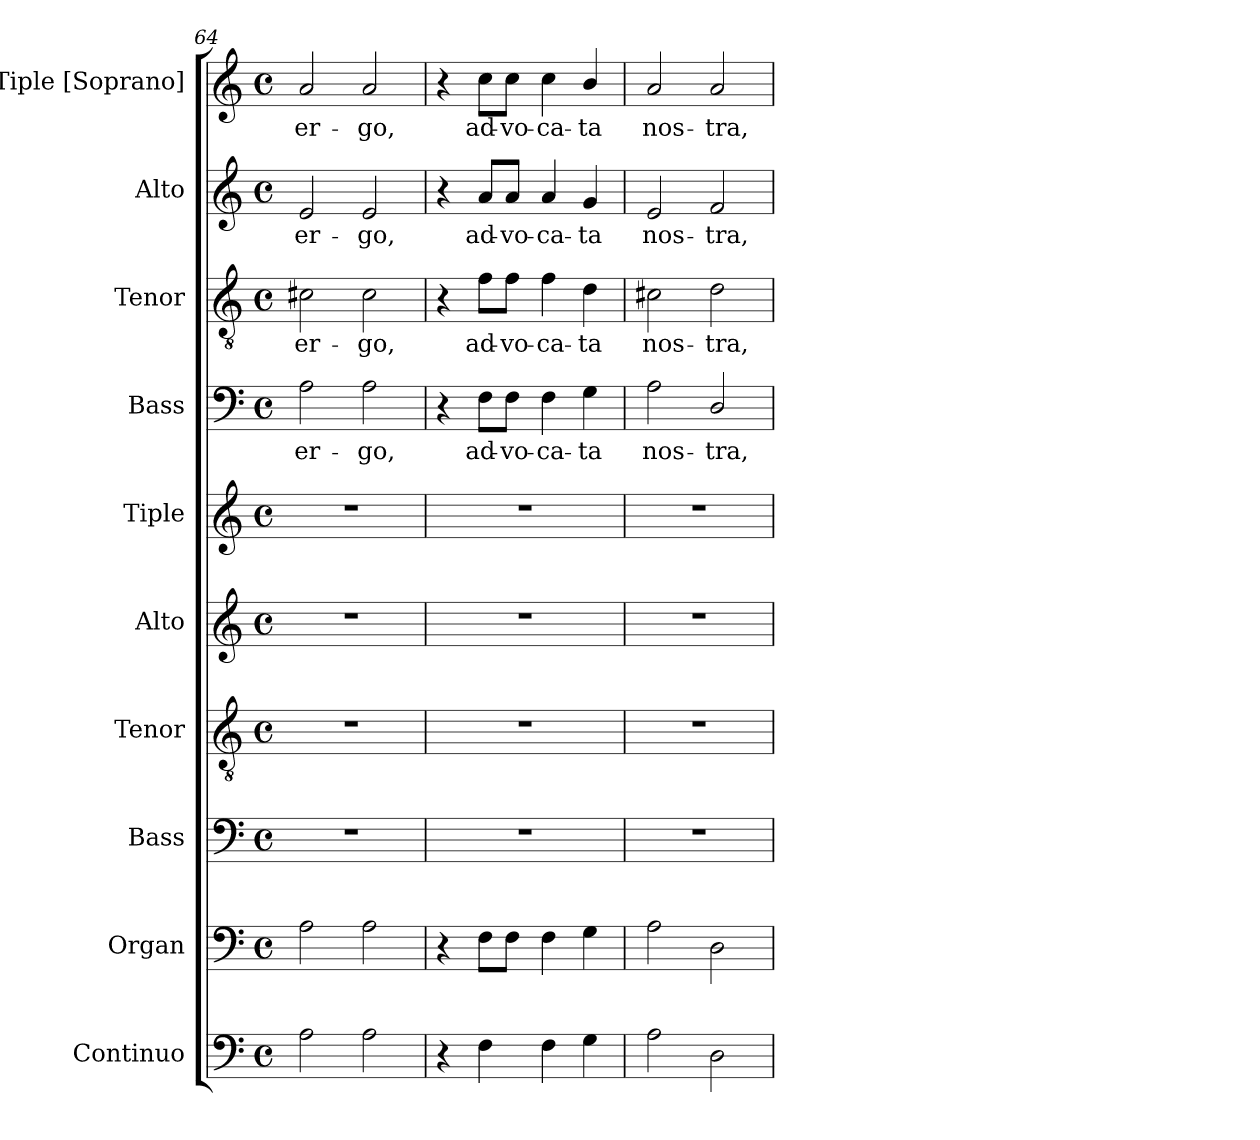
**kern	**kern	**kern	**kern	**kern	**kern	**kern	**text	**kern	**text	**kern	**text	**kern	**text
*part10	*part9	*part8	*part7	*part6	*part5	*part4	*part4	*part3	*part3	*part2	*part2	*part1	*part1
*staff10	*staff9	*staff8	*staff7	*staff6	*staff5	*staff4	*staff4	*staff3	*staff3	*staff2	*staff2	*staff1	*staff1
*I"Continuo	*I"Organ	*I"Bass	*I"Tenor	*I"Alto	*I"Tiple	*I"Bass	*	*I"Tenor	*	*I"Alto	*	*I"Tiple [Soprano]	*
*I'Cont.	*I'Org.	*I'B.	*I'T.	*I'A.	*	*I'B.	*	*I'T.	*	*I'A.	*	*I'S.	*
*clefF4	*clefF4	*clefF4	*clefGv2	*clefG2	*clefG2	*clefF4	*	*clefGv2	*	*clefG2	*	*clefG2	*
*	*	*	*ITrd7c12	*	*	*	*	*ITrd7c12	*	*	*	*	*
*k[]	*k[]	*k[]	*k[]	*k[]	*k[]	*k[]	*	*k[]	*	*k[]	*	*k[]	*
*C:	*C:	*C:	*C:	*C:	*C:	*C:	*	*C:	*	*C:	*	*C:	*
*M4/4	*M4/4	*M4/4	*M4/4	*M4/4	*M4/4	*M4/4	*	*M4/4	*	*M4/4	*	*M4/4	*
*met(c)	*met(c)	*met(c)	*met(c)	*met(c)	*met(c)	*met(c)	*	*met(c)	*	*met(c)	*	*met(c)	*
=64	=64	=64	=64	=64	=64	=64	=64	=64	=64	=64	=64	=64	=64
!	!	!	!	!	!	!	!LO:LY:b:color=#000000	!	!	!	!	!	!
!	!	!	!	!	!	!	!	!	!LO:LY:b:color=#000000	!	!	!	!
!	!	!	!	!	!	!	!	!	!	!	!LO:LY:b:color=#000000	!	!
!	!	!	!	!	!	!	!	!	!	!	!	!	!LO:LY:b:color=#000000
2Ai\	2Ai\	1r	1r	1r	1r	2Ai\	er-	2C#Xi\	er-	2ei/	er-	2ai/	er-
!	!	!	!	!	!	!	!LO:LY:b:color=#000000	!	!	!	!	!	!
!	!	!	!	!	!	!	!	!	!LO:LY:b:color=#000000	!	!	!	!
!	!	!	!	!	!	!	!	!	!	!	!LO:LY:b:color=#000000	!	!
!	!	!	!	!	!	!	!	!	!	!	!	!	!LO:LY:b:color=#000000
2Ai\	2Ai\	.	.	.	.	2Ai\	-go,	2C#i\	-go,	2ei/	-go,	2ai/	-go,
!!LO:LB:g=z
=65	=65	=65	=65	=65	=65	=65	=65	=65	=65	=65	=65	=65	=65
4r	4r	1r	1r	1r	1r	4r	.	4r	.	4r	.	4r	.
!	!	!	!	!	!	!	!LO:LY:b:color=#000000	!	!	!	!	!	!
!	!	!	!	!	!	!	!	!	!LO:LY:b:color=#000000	!	!	!	!
!	!	!	!	!	!	!	!	!	!	!	!LO:LY:b:color=#000000	!	!
!	!	!	!	!	!	!	!	!	!	!	!	!	!LO:LY:b:color=#000000
4Fi\	8Fi\L	.	.	.	.	8Fi\L	ad-	8Fi\L	ad-	8ai/L	ad-	8cci\L	ad-
!	!	!	!	!	!	!	!LO:LY:b:color=#000000	!	!	!	!	!	!
!	!	!	!	!	!	!	!	!	!LO:LY:b:color=#000000	!	!	!	!
!	!	!	!	!	!	!	!	!	!	!	!LO:LY:b:color=#000000	!	!
!	!	!	!	!	!	!	!	!	!	!	!	!	!LO:LY:b:color=#000000
.	8Fi\J	.	.	.	.	8Fi\J	-vo-	8Fi\J	-vo-	8ai/J	-vo-	8cci\J	-vo-
!	!	!	!	!	!	!	!LO:LY:b:color=#000000	!	!	!	!	!	!
!	!	!	!	!	!	!	!	!	!LO:LY:b:color=#000000	!	!	!	!
!	!	!	!	!	!	!	!	!	!	!	!LO:LY:b:color=#000000	!	!
!	!	!	!	!	!	!	!	!	!	!	!	!	!LO:LY:b:color=#000000
4Fi\	4Fi\	.	.	.	.	4Fi\	-ca-	4Fi\	-ca-	4ai/	-ca-	4cci\	-ca-
!	!	!	!	!	!	!	!LO:LY:b:color=#000000	!	!	!	!	!	!
!	!	!	!	!	!	!	!	!	!LO:LY:b:color=#000000	!	!	!	!
!	!	!	!	!	!	!	!	!	!	!	!LO:LY:b:color=#000000	!	!
!	!	!	!	!	!	!	!	!	!	!	!	!	!LO:LY:b:color=#000000
4Gi\	4Gi\	.	.	.	.	4Gi\	-ta	4Di\	-ta	4gi/	-ta	4bi/	-ta
=66	=66	=66	=66	=66	=66	=66	=66	=66	=66	=66	=66	=66	=66
!	!	!	!	!	!	!	!LO:LY:b:color=#000000	!	!	!	!	!	!
!	!	!	!	!	!	!	!	!	!LO:LY:b:color=#000000	!	!	!	!
!	!	!	!	!	!	!	!	!	!	!	!LO:LY:b:color=#000000	!	!
!	!	!	!	!	!	!	!	!	!	!	!	!	!LO:LY:b:color=#000000
2Ai\	2Ai\	1r	1r	1r	1r	2Ai\	nos-	2C#Xi\	nos-	2ei/	nos-	2ai/	nos-
!	!	!	!	!	!	!	!LO:LY:b:color=#000000	!	!	!	!	!	!
!	!	!	!	!	!	!	!	!	!LO:LY:b:color=#000000	!	!	!	!
!	!	!	!	!	!	!	!	!	!	!	!LO:LY:b:color=#000000	!	!
!	!	!	!	!	!	!	!	!	!	!	!	!	!LO:LY:b:color=#000000
2Di\	2Di\	.	.	.	.	2Di/	-tra,	2Di\	-tra,	2fi/	-tra,	2ai/	-tra,
=	=	=	=	=	=	=	=	=	=	=	=	=	=
*-	*-	*-	*-	*-	*-	*-	*-	*-	*-	*-	*-	*-	*-
